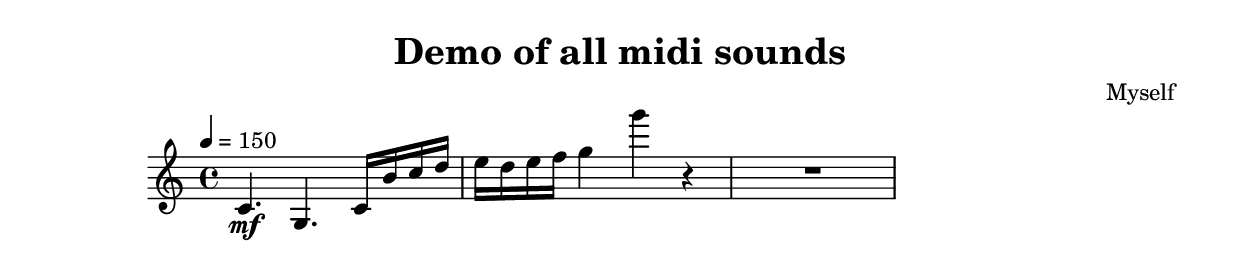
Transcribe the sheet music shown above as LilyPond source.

%% DO NOT EDIT this file manually; it is automatically
%% generated from LSR http://lsr.di.unimi.it
%% Make any changes in LSR itself, or in Documentation/snippets/new/ ,
%% and then run scripts/auxiliar/makelsr.py
%%
%% This file is in the public domain.
\version "2.18.0"

\header {
  lsrtags = "midi, real-music, specific-notation"

  texidoc = "
Problem: How to know which @code{midiInstrument} would be best for your
composition? Solution: A LilyPond demo file.



"
  doctitle = "Demo MidiInstruments"
} % begin verbatim

\header {
  title = "Demo of all midi sounds"
  arranger = "Myself "
}

baseMelody = \relative c' {
  c4.\mf g c16 b' c d
  e16 d e f g4 g'4 r
  R1
}
melody = {
  \tempo 4 = 150
  \baseMelody
}

\score {
  \new Staff <<
    \new Voice \melody
  >>
  \layout { }
}

\score {
  \new Staff <<
    \new Voice {
      r\mf
      \set Staff.midiInstrument = #"acoustic grand" \melody
      \set Staff.midiInstrument = #"bright acoustic" \melody
      \set Staff.midiInstrument = #"electric grand" \melody
      \set Staff.midiInstrument = #"honky-tonk" \melody
      \set Staff.midiInstrument = #"electric piano 1" \melody
      \set Staff.midiInstrument = #"electric piano 2" \melody
      \set Staff.midiInstrument = #"harpsichord" \melody
      \set Staff.midiInstrument = #"clav" \melody
      \set Staff.midiInstrument = #"celesta" \melody
      \set Staff.midiInstrument = #"glockenspiel" \melody
      \set Staff.midiInstrument = #"music box" \melody
      \set Staff.midiInstrument = #"vibraphone" \melody
      \set Staff.midiInstrument = #"marimba" \melody
      \set Staff.midiInstrument = #"xylophone" \melody
      \set Staff.midiInstrument = #"tubular bells" \melody
      \set Staff.midiInstrument = #"dulcimer" \melody
      \set Staff.midiInstrument = #"drawbar organ" \melody
      \set Staff.midiInstrument = #"percussive organ" \melody
      \set Staff.midiInstrument = #"rock organ" \melody
      \set Staff.midiInstrument = #"church organ" \melody
      \set Staff.midiInstrument = #"reed organ" \melody
      \set Staff.midiInstrument = #"accordion" \melody
      \set Staff.midiInstrument = #"harmonica" \melody
      \set Staff.midiInstrument = #"concertina" \melody
      \set Staff.midiInstrument = #"acoustic guitar (nylon)" \melody
      \set Staff.midiInstrument = #"acoustic guitar (steel)" \melody
      \set Staff.midiInstrument = #"electric guitar (jazz)" \melody
      \set Staff.midiInstrument = #"electric guitar (clean)" \melody
      \set Staff.midiInstrument = #"electric guitar (muted)" \melody
      \set Staff.midiInstrument = #"overdriven guitar" \melody
      \set Staff.midiInstrument = #"distorted guitar" \melody
      \set Staff.midiInstrument = #"acoustic bass" \melody
      \set Staff.midiInstrument = #"electric bass (finger)" \melody
      \set Staff.midiInstrument = #"electric bass (pick)" \melody
      \set Staff.midiInstrument = #"fretless bass" \melody
      \set Staff.midiInstrument = #"slap bass 1" \melody
      \set Staff.midiInstrument = #"slap bass 2" \melody
      \set Staff.midiInstrument = #"synth bass 1" \melody
      \set Staff.midiInstrument = #"synth bass 2" \melody
      \set Staff.midiInstrument = #"violin" \melody
      \set Staff.midiInstrument = #"viola" \melody
      \set Staff.midiInstrument = #"cello" \melody
      \set Staff.midiInstrument = #"contrabass" \melody
      \set Staff.midiInstrument = #"tremolo strings" \melody
      \set Staff.midiInstrument = #"pizzicato strings" \melody
      \set Staff.midiInstrument = #"orchestral harp" \melody
      \set Staff.midiInstrument = #"timpani" \melody
      \set Staff.midiInstrument = #"string ensemble 1" \melody
      \set Staff.midiInstrument = #"string ensemble 2" \melody
      \set Staff.midiInstrument = #"synthstrings 1" \melody
      \set Staff.midiInstrument = #"synthstrings 2" \melody
      \set Staff.midiInstrument = #"choir aahs" \melody
      \set Staff.midiInstrument = #"voice oohs" \melody
      \set Staff.midiInstrument = #"synth voice" \melody
      \set Staff.midiInstrument = #"orchestra hit" \melody
      \set Staff.midiInstrument = #"trumpet" \melody
      \set Staff.midiInstrument = #"trombone" \melody
      \set Staff.midiInstrument = #"tuba" \melody
      \set Staff.midiInstrument = #"muted trumpet" \melody
      \set Staff.midiInstrument = #"french horn" \melody
      \set Staff.midiInstrument = #"brass section" \melody
      \set Staff.midiInstrument = #"synthbrass 1" \melody
      \set Staff.midiInstrument = #"synthbrass 2" \melody
      \set Staff.midiInstrument = #"soprano sax" \melody
      \set Staff.midiInstrument = #"alto sax" \melody
      \set Staff.midiInstrument = #"tenor sax" \melody
      \set Staff.midiInstrument = #"baritone sax" \melody
      \set Staff.midiInstrument = #"oboe" \melody
      \set Staff.midiInstrument = #"english horn" \melody
      \set Staff.midiInstrument = #"bassoon" \melody
      \set Staff.midiInstrument = #"clarinet" \melody
      \set Staff.midiInstrument = #"piccolo" \melody
      \set Staff.midiInstrument = #"flute" \melody
      \set Staff.midiInstrument = #"recorder" \melody
      \set Staff.midiInstrument = #"pan flute" \melody
      \set Staff.midiInstrument = #"blown bottle" \melody
      \set Staff.midiInstrument = #"shakuhachi" \melody
      \set Staff.midiInstrument = #"whistle" \melody
      \set Staff.midiInstrument = #"ocarina" \melody
      \set Staff.midiInstrument = #"lead 1 (square)" \melody
      \set Staff.midiInstrument = #"lead 2 (sawtooth)" \melody
      \set Staff.midiInstrument = #"lead 3 (calliope)" \melody
      \set Staff.midiInstrument = #"lead 4 (chiff)" \melody
      \set Staff.midiInstrument = #"lead 5 (charang)" \melody
      \set Staff.midiInstrument = #"lead 6 (voice)" \melody
      \set Staff.midiInstrument = #"lead 7 (fifths)" \melody
      \set Staff.midiInstrument = #"lead 8 (bass+lead)" \melody
      \set Staff.midiInstrument = #"pad 1 (new age)" \melody
      \set Staff.midiInstrument = #"pad 2 (warm)" \melody
      \set Staff.midiInstrument = #"pad 3 (polysynth)" \melody
      \set Staff.midiInstrument = #"pad 4 (choir)" \melody
      \set Staff.midiInstrument = #"pad 5 (bowed)" \melody
      \set Staff.midiInstrument = #"pad 6 (metallic)" \melody
      \set Staff.midiInstrument = #"pad 7 (halo)" \melody
      \set Staff.midiInstrument = #"pad 8 (sweep)" \melody
      \set Staff.midiInstrument = #"fx 1 (rain)" \melody
      \set Staff.midiInstrument = #"fx 2 (soundtrack)" \melody
      \set Staff.midiInstrument = #"fx 3 (crystal)" \melody
      \set Staff.midiInstrument = #"fx 4 (atmosphere)" \melody
      \set Staff.midiInstrument = #"fx 5 (brightness)" \melody
      \set Staff.midiInstrument = #"fx 6 (goblins)" \melody
      \set Staff.midiInstrument = #"fx 7 (echoes)" \melody
      \set Staff.midiInstrument = #"fx 8 (sci-fi)" \melody
      \set Staff.midiInstrument = #"sitar" \melody
      \set Staff.midiInstrument = #"banjo" \melody
      \set Staff.midiInstrument = #"shamisen" \melody
      \set Staff.midiInstrument = #"koto" \melody
      \set Staff.midiInstrument = #"kalimba" \melody
      \set Staff.midiInstrument = #"bagpipe" \melody
      \set Staff.midiInstrument = #"fiddle" \melody
      \set Staff.midiInstrument = #"shanai" \melody
      \set Staff.midiInstrument = #"tinkle bell" \melody
      \set Staff.midiInstrument = #"agogo" \melody
      \set Staff.midiInstrument = #"steel drums" \melody
      \set Staff.midiInstrument = #"woodblock" \melody
      \set Staff.midiInstrument = #"taiko drum" \melody
      \set Staff.midiInstrument = #"melodic tom" \melody
      \set Staff.midiInstrument = #"synth drum" \melody
      \set Staff.midiInstrument = #"reverse cymbal" \melody
      \set Staff.midiInstrument = #"guitar fret noise" \melody
      \set Staff.midiInstrument = #"breath noise" \melody
      \set Staff.midiInstrument = #"seashore" \melody
      \set Staff.midiInstrument = #"bird tweet" \melody
      \set Staff.midiInstrument = #"telephone ring" \melody
      \set Staff.midiInstrument = #"helicopter" \melody
      \set Staff.midiInstrument = #"applause" \melody
      \set Staff.midiInstrument = #"gunshot" \melody
    }
  >>
  \midi { }
}
